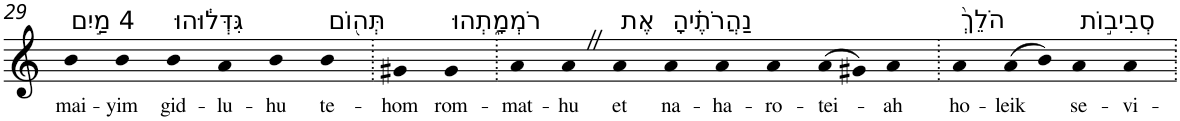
**kern	**text
*part1	*part1
*staff1	*staff1
*I"Piano	*
*I'Pno	*
!!LO:PB:g=z
*clefG2	*
*k[]	*
=29	=29
!LO:TX:a:t=4 מַ֣יִם	!
!	!LO:LY:b
4b	mai-
!	!LO:LY:b
4b	-yim
!LO:TX:a:t=גִּדְּל֔וּהוּ	!
!	!LO:LY:b
4b	gid-
!	!LO:LY:b
4a	-lu-
!	!LO:LY:b
4b	-hu
!LO:TX:a:t=תְּה֖וֹם	!
!	!LO:LY:b
4b	te-
=30.	=30.
!	!LO:LY:b
4g#X	-hom
!LO:TX:a:t=רֹמְמָ֑תְהוּ	!
!	!LO:LY:b
4g#	rom-
=31.	=31.
!	!LO:LY:b
4a	-mat-
!	!LO:LY:b
4aZ	-hu
!LO:TX:a:t=אֶת	!
!	!LO:LY:b
4a	et
!LO:TX:a:t=נַהֲרֹתֶ֗יהָ	!
!	!LO:LY:b
4a	na-
!	!LO:LY:b
4a	-ha-
!	!LO:LY:b
4a	-ro-
!	!LO:LY:b
(>8a	-tei-
8g#X)	.
!	!LO:LY:b
4a	-ah
=32.	=32.
!LO:TX:a:t=הֹלֵךְ֙	!
!	!LO:LY:b
4a	ho-
!	!LO:LY:b
(>8a	-leik
8b)	.
!LO:TX:a:t=סְבִיב֣וֹת	!
!	!LO:LY:b
4a	se-
!	!LO:LY:b
4a	-vi-
=.	=.
*-	*-
